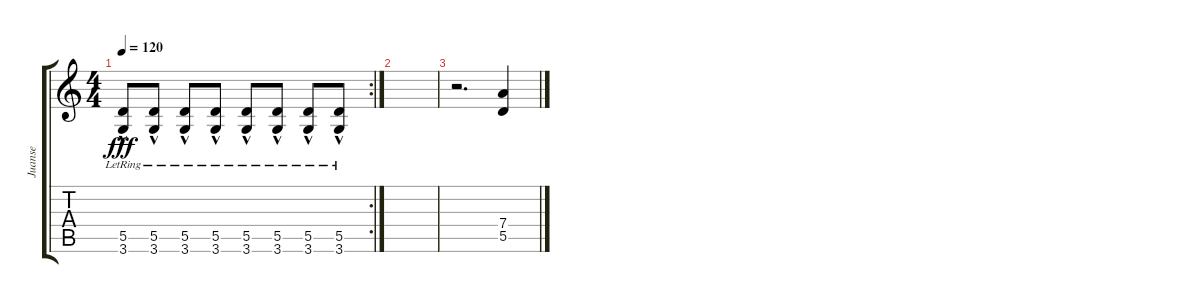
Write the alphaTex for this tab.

\track ("Juanse" "Juanse") {instrument distortionguitar}
\staff {score tabs}
\tuning (E4 B3 G3 D3 A2 E2) {hide}
\rc 2
\ts (4 4)
\tempo 120
\clef g2
\ks c
(5.5{hac lr} 3.6{hac lr}).8{dy fff} (5.5{hac lr} 3.6{hac lr}).8 (5.5{hac lr} 3.6{hac lr}).8 (5.5{hac lr} 3.6{hac lr}).8 (5.5{hac lr} 3.6{hac lr}).8 (5.5{hac lr} 3.6{hac lr}).8 (5.5{hac lr} 3.6{hac lr}).8 (5.5{hac lr} 3.6{hac lr}).8 |
|
r.2{d} (7.4 5.5).4
